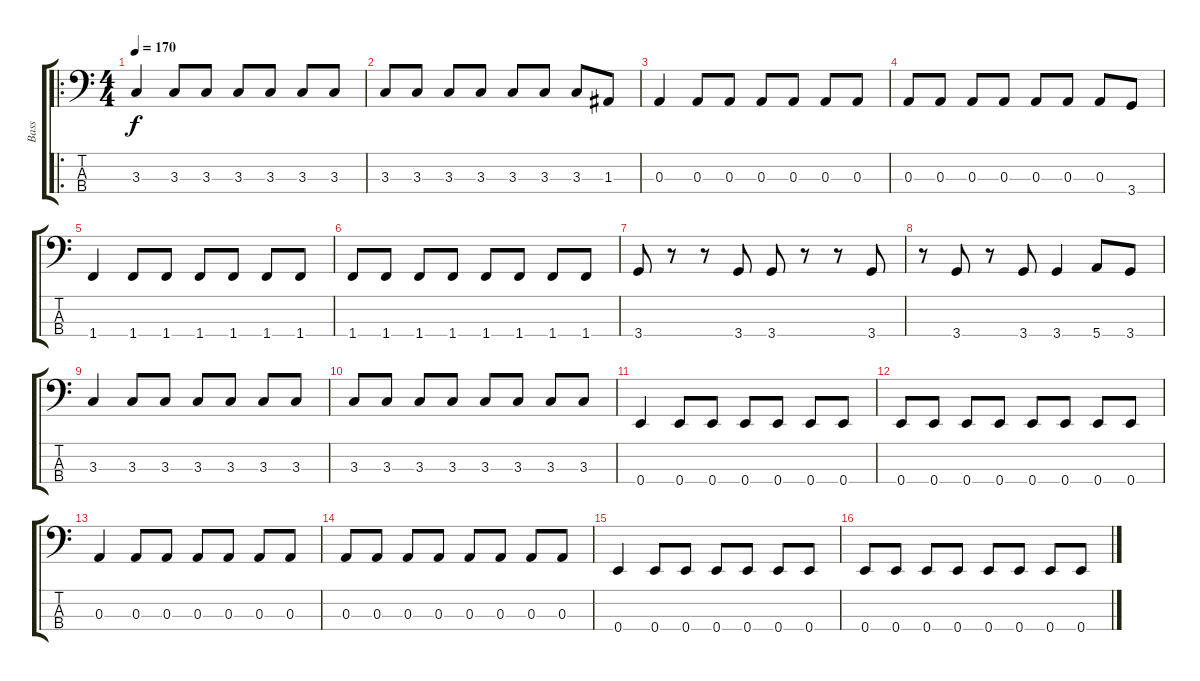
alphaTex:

\track ("Bass" "Bass") {instrument electricbassfinger}
\staff {score tabs}
\tuning (G2 D2 A1 E1) {hide}
\ro
\ts (4 4)
\tempo 170
\clef f4
\ks c
3.3.4{dy f} 3.3.8 3.3.8 3.3.8 3.3.8 3.3.8 3.3.8 |
3.3.8 3.3.8 3.3.8 3.3.8 3.3.8 3.3.8 3.3.8 1.3.8 |
0.3.4 0.3.8 0.3.8 0.3.8 0.3.8 0.3.8 0.3.8 |
0.3.8 0.3.8 0.3.8 0.3.8 0.3.8 0.3.8 0.3.8 3.4.8 |
1.4.4 1.4.8 1.4.8 1.4.8 1.4.8 1.4.8 1.4.8 |
1.4.8 1.4.8 1.4.8 1.4.8 1.4.8 1.4.8 1.4.8 1.4.8 |
3.4.8 r.8 r.8 3.4.8 3.4.8 r.8 r.8 3.4.8 |
r.8 3.4.8 r.8 3.4.8 3.4.4 5.4.8 3.4.8 |
3.3.4 3.3.8 3.3.8 3.3.8 3.3.8 3.3.8 3.3.8 |
3.3.8 3.3.8 3.3.8 3.3.8 3.3.8 3.3.8 3.3.8 3.3.8 |
0.4.4 0.4.8 0.4.8 0.4.8 0.4.8 0.4.8 0.4.8 |
0.4.8 0.4.8 0.4.8 0.4.8 0.4.8 0.4.8 0.4.8 0.4.8 |
0.3.4 0.3.8 0.3.8 0.3.8 0.3.8 0.3.8 0.3.8 |
0.3.8 0.3.8 0.3.8 0.3.8 0.3.8 0.3.8 0.3.8 0.3.8 |
0.4.4 0.4.8 0.4.8 0.4.8 0.4.8 0.4.8 0.4.8 |
0.4.8 0.4.8 0.4.8 0.4.8 0.4.8 0.4.8 0.4.8 0.4.8
